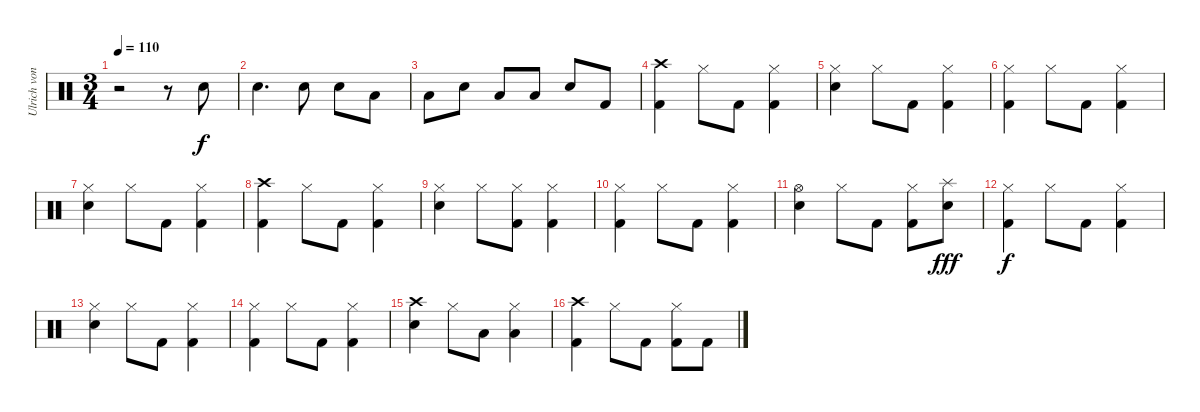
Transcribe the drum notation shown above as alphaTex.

\track ("Ulrich von Jungingen" "Ulrich von") {instrument percussion}
\staff {score}
\articulation defaults
\ts (3 4)
\tempo 110
\clef neutral
\ks c
r.2{dy f} r.8 "Snare (hit) 2".8 |
"Snare (hit) 2".4{d} "Snare (hit) 2".8 "Snare (hit) 2".8 "Low Tom (hit)".8 |
"Low Tom (hit)".8 "Snare (hit) 2".8 "Low Tom (hit)".8 "Low Tom (hit)".8 "Snare (hit) 2".8 "Kick (hit) 2".8 |
("Crash high (hit)" "Kick (hit) 2").4 "Hi-Hat (closed)".8 "Kick (hit) 2".8 ("Hi-Hat (closed)" "Kick (hit) 2").4 |
("Hi-Hat (closed)" "Snare (hit) 2").4 "Hi-Hat (closed)".8 "Kick (hit) 2".8 ("Hi-Hat (closed)" "Kick (hit) 2").4 |
("Hi-Hat (closed)" "Kick (hit) 2").4 "Hi-Hat (closed)".8 "Kick (hit) 2".8 ("Hi-Hat (closed)" "Kick (hit) 2").4 |
("Hi-Hat (closed)" "Snare (hit) 2").4 "Hi-Hat (closed)".8 "Kick (hit) 2".8 ("Hi-Hat (closed)" "Kick (hit) 2").4 |
("Crash high (hit)" "Kick (hit) 2").4 "Hi-Hat (closed)".8 "Kick (hit) 2".8 ("Hi-Hat (closed)" "Kick (hit) 2").4 |
("Hi-Hat (closed)" "Snare (hit) 2").4 "Hi-Hat (closed)".8 ("Hi-Hat (closed)" "Kick (hit) 2").8 ("Hi-Hat (closed)" "Kick (hit) 2").4 |
("Hi-Hat (closed)" "Kick (hit) 2").4 "Hi-Hat (closed)".8 "Kick (hit) 2".8 ("Hi-Hat (closed)" "Kick (hit) 2").4 |
("Hi-Hat (open)" "Snare (hit) 2").4 "Hi-Hat (closed)".8 "Kick (hit) 2".8 ("Hi-Hat (closed)" "Kick (hit) 2").8 ("Splash (hit)" "Snare (hit) 2").8{dy fff} |
("Hi-Hat (closed)" "Kick (hit) 2").4{dy f} "Hi-Hat (closed)".8 "Kick (hit) 2".8 ("Hi-Hat (closed)" "Kick (hit) 2").4 |
("Hi-Hat (closed)" "Snare (hit) 2").4 "Hi-Hat (closed)".8 "Kick (hit) 2".8 ("Hi-Hat (closed)" "Kick (hit) 2").4 |
("Hi-Hat (closed)" "Kick (hit) 2").4 "Hi-Hat (closed)".8 "Kick (hit) 2".8 ("Hi-Hat (closed)" "Kick (hit) 2").4 |
("Crash high (hit)" "Snare (hit) 2").4 "Hi-Hat (closed)".8 "Low Tom (hit)".8 ("Hi-Hat (closed)" "Low Tom (hit)").4 |
("Crash high (hit)" "Kick (hit) 2").4 "Hi-Hat (closed)".8 "Kick (hit) 2".8 ("Hi-Hat (closed)" "Kick (hit) 2").8 "Kick (hit) 2".8
